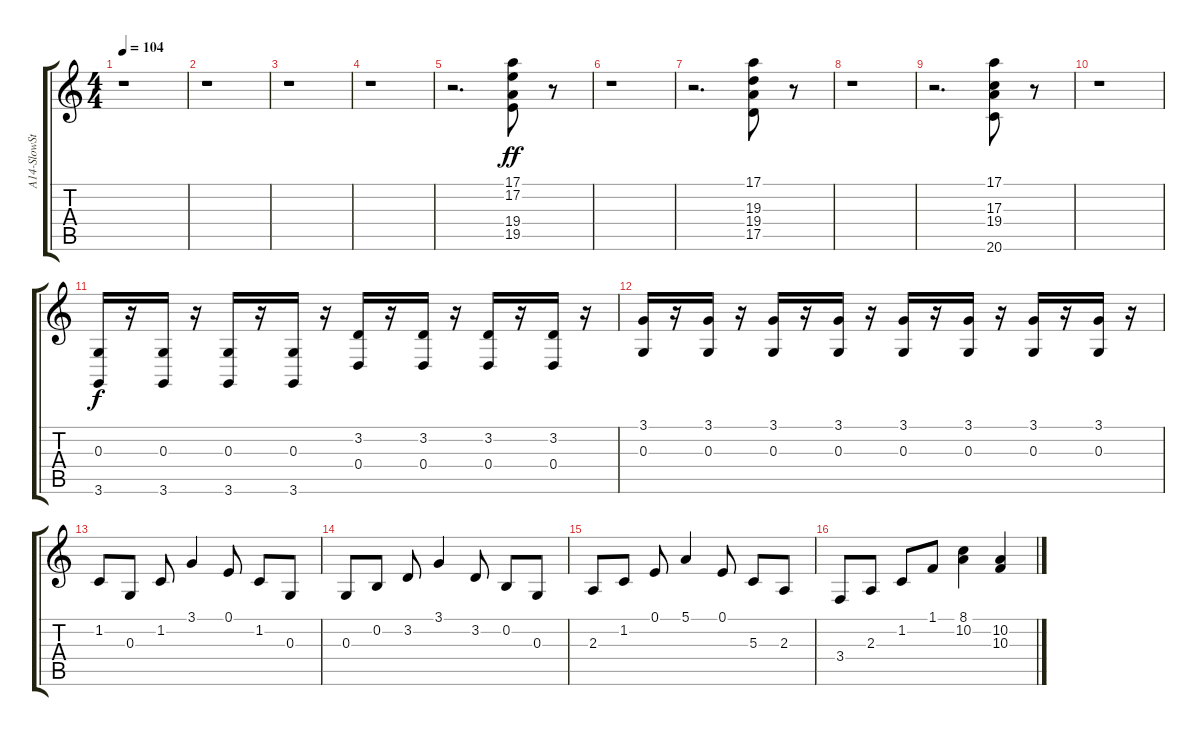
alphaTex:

\track ("A14-SlowStrings2" "A14-SlowSt") {instrument stringensemble2}
\staff {score tabs}
\tuning (E4 B3 G3 D3 A2 E2) {hide}
\ts (4 4)
\tempo 104
\clef g2
\ks c
r.1{dy f} |
r.1 |
r.1 |
r.1 |
r.2{d} (17.1 17.2 19.4 19.5).8{dy ff} r.8 |
r.1 |
r.2{d} (17.1 19.3 19.4 17.5).8 r.8 |
r.1 |
r.2{d} (17.1 17.3 19.4 20.6).8 r.8 |
r.1 |
(0.3 3.6).16{dy f} r.16 (0.3 3.6).16 r.16 (0.3 3.6).16 r.16 (0.3 3.6).16 r.16 (3.2 0.4).16 r.16 (3.2 0.4).16 r.16 (3.2 0.4).16 r.16 (3.2 0.4).16 r.16 |
(3.1 0.3).16 r.16 (3.1 0.3).16 r.16 (3.1 0.3).16 r.16 (3.1 0.3).16 r.16 (3.1 0.3).16 r.16 (3.1 0.3).16 r.16 (3.1 0.3).16 r.16 (3.1 0.3).16 r.16 |
1.2.8 0.3.8 1.2.8 3.1.4 0.1.8 1.2.8 0.3.8 |
0.3.8 0.2.8 3.2.8 3.1.4 3.2.8 0.2.8 0.3.8 |
2.3.8 1.2.8 0.1.8 5.1.4 0.1.8 5.3.8 2.3.8 |
3.4.8 2.3.8 1.2.8 1.1.8 (8.1 10.2).4 (10.2 10.3).4
